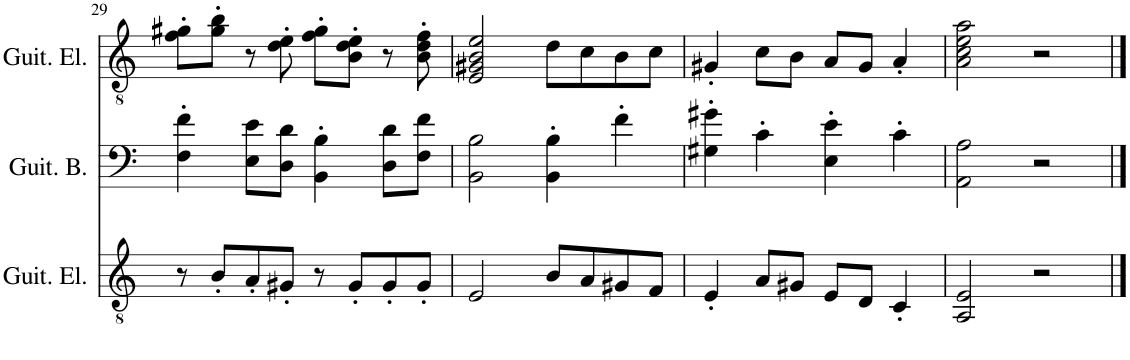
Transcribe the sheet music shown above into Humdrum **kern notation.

**kern	**kern	**kern
*part3	*part2	*part1
*staff3	*staff2	*staff1
*I"Guitare électrique	*I"Guitare Basse	*I"Guitare électrique
*I'Guit. El.	*I'Guit. B.	*I'Guit. El.
!!LO:PB:g=z
*clefGv2	*clefF4	*clefGv2
*	*Trd7c12	*
*k[]	*k[]	*k[]
*M4/4	*M4/4	*M4/4
=29	=29	=29
8r	4F\' 4f\'	8f\' 8g#X\'L
8B'/L	.	8g#\' 8b\'J
8A'/	8E\ 8e\L	8r
8G#X'/J	8D\ 8d\J	8d\' 8e\'
8r	4BB\' 4B\'	8f\' 8g#\'L
8G#'/L	.	8B\' 8d\' 8e\'J
8G#'/	8D\ 8d\L	8r
8G#'/J	8F\ 8f\J	8B\' 8d\' 8f\'
=30	=30	=30
2E/	2BB\ 2B\	2E/ 2G#X/ 2B/ 2e/
8B/L	4BB\' 4B\'	8d\L
8A/	.	8c\
8G#X/	4f'\	8B\
8F/J	.	8c\J
=31	=31	=31
4E'/	4G#X\' 4g#X\'	4G#X'/
8A/L	4c'\	8c\L
8G#X/J	.	8B\J
8E/L	4E\' 4e\'	8A/L
8D/J	.	8G#/J
4C'/	4c'\	4A'/
=32	=32	=32
2AA/ 2E/	2AA\ 2A\	2A\ 2c\ 2e\ 2a\
2r	2r	2r
==	==	==
*-	*-	*-
